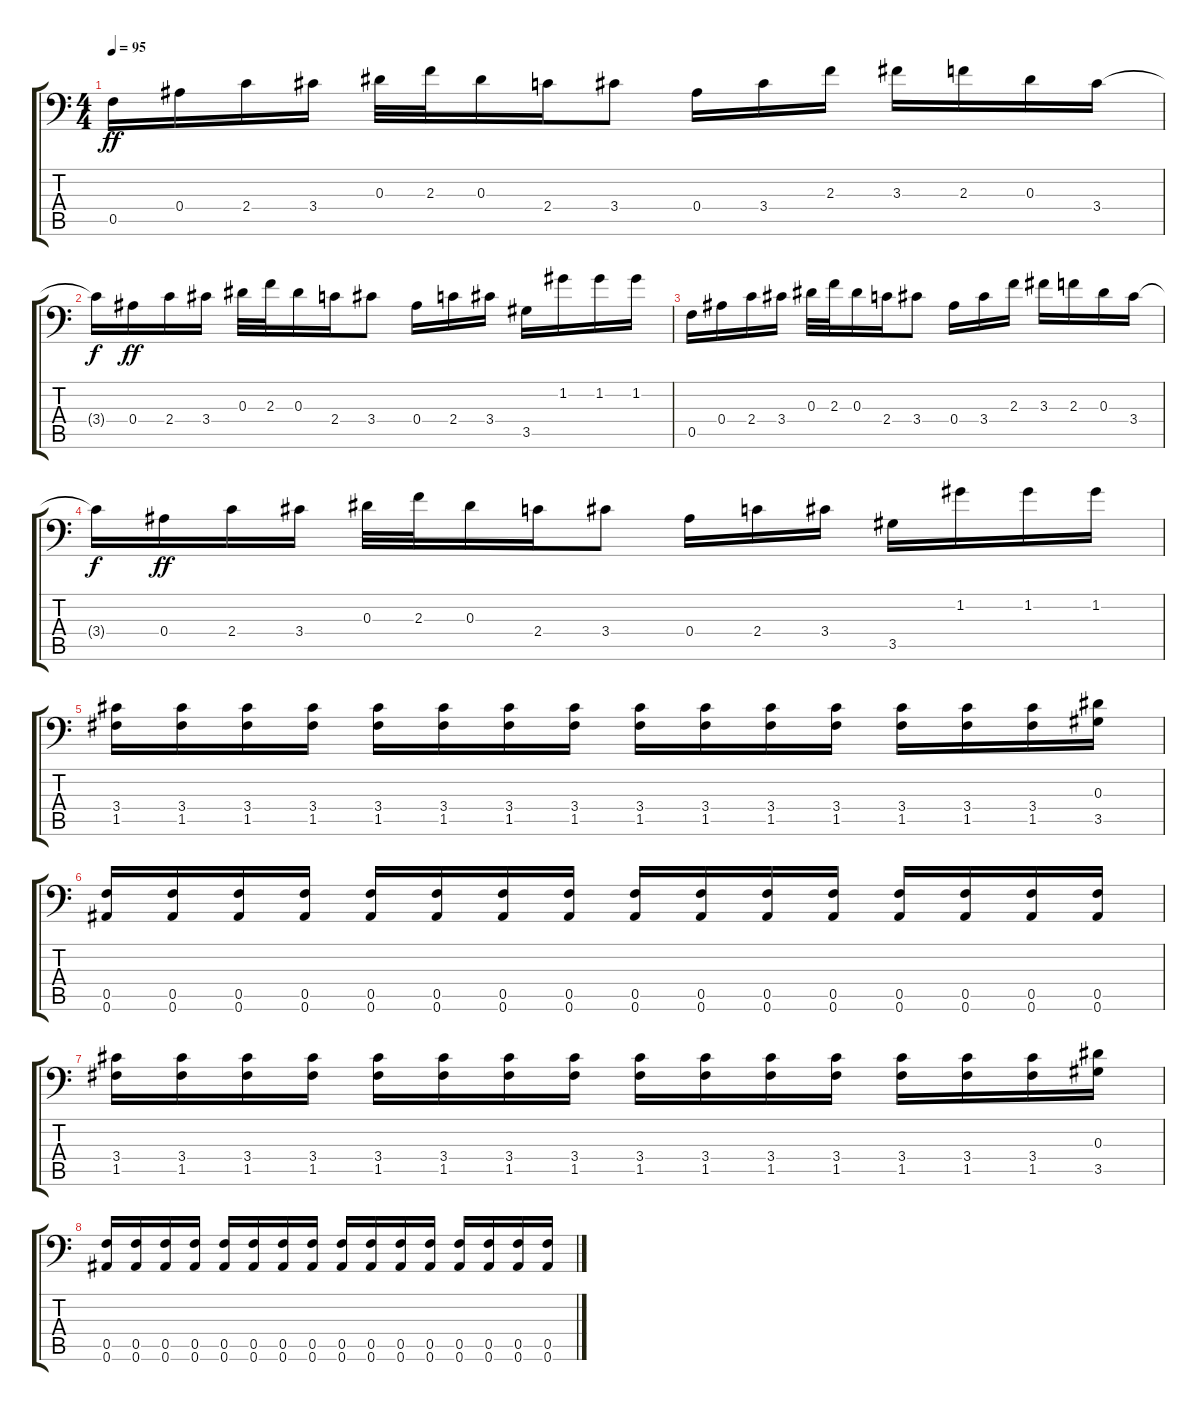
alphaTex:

\track "" {instrument distortionguitar}
\staff {score tabs}
\tuning (C4 G3 Eb3 Bb2 F2 Bb1) {hide}
\ts (4 4)
\tempo 95
\clef f4
\ks c
0.5.16{dy ff} 0.4.16 2.4.16 3.4.16 0.3.32 2.3.32 0.3.16 2.4.16 3.4.8 0.4.16 3.4.16 2.3.16 3.3.16 2.3.16 0.3.16 3.4.16 |
3.4{t}.16{dy f} 0.4.16{dy ff} 2.4.16 3.4.16 0.3.32 2.3.32 0.3.16 2.4.16 3.4.8 0.4.16 2.4.16 3.4.16 3.5.16 1.2.16 1.2.16 1.2.16 |
0.5.16 0.4.16 2.4.16 3.4.16 0.3.32 2.3.32 0.3.16 2.4.16 3.4.8 0.4.16 3.4.16 2.3.16 3.3.16 2.3.16 0.3.16 3.4.16 |
3.4{t}.16{dy f} 0.4.16{dy ff} 2.4.16 3.4.16 0.3.32 2.3.32 0.3.16 2.4.16 3.4.8 0.4.16 2.4.16 3.4.16 3.5.16 1.2.16 1.2.16 1.2.16 |
(3.4 1.5).16 (3.4 1.5).16 (3.4 1.5).16 (3.4 1.5).16 (3.4 1.5).16 (3.4 1.5).16 (3.4 1.5).16 (3.4 1.5).16 (3.4 1.5).16 (3.4 1.5).16 (3.4 1.5).16 (3.4 1.5).16 (3.4 1.5).16 (3.4 1.5).16 (3.4 1.5).16 (0.3 3.5).16 |
(0.5 0.6).16 (0.5 0.6).16 (0.5 0.6).16 (0.5 0.6).16 (0.5 0.6).16 (0.5 0.6).16 (0.5 0.6).16 (0.5 0.6).16 (0.5 0.6).16 (0.5 0.6).16 (0.5 0.6).16 (0.5 0.6).16 (0.5 0.6).16 (0.5 0.6).16 (0.5 0.6).16 (0.5 0.6).16 |
(3.4 1.5).16 (3.4 1.5).16 (3.4 1.5).16 (3.4 1.5).16 (3.4 1.5).16 (3.4 1.5).16 (3.4 1.5).16 (3.4 1.5).16 (3.4 1.5).16 (3.4 1.5).16 (3.4 1.5).16 (3.4 1.5).16 (3.4 1.5).16 (3.4 1.5).16 (3.4 1.5).16 (0.3 3.5).16 |
(0.5 0.6).16 (0.5 0.6).16 (0.5 0.6).16 (0.5 0.6).16 (0.5 0.6).16 (0.5 0.6).16 (0.5 0.6).16 (0.5 0.6).16 (0.5 0.6).16 (0.5 0.6).16 (0.5 0.6).16 (0.5 0.6).16 (0.5 0.6).16 (0.5 0.6).16 (0.5 0.6).16 (0.5 0.6).16
